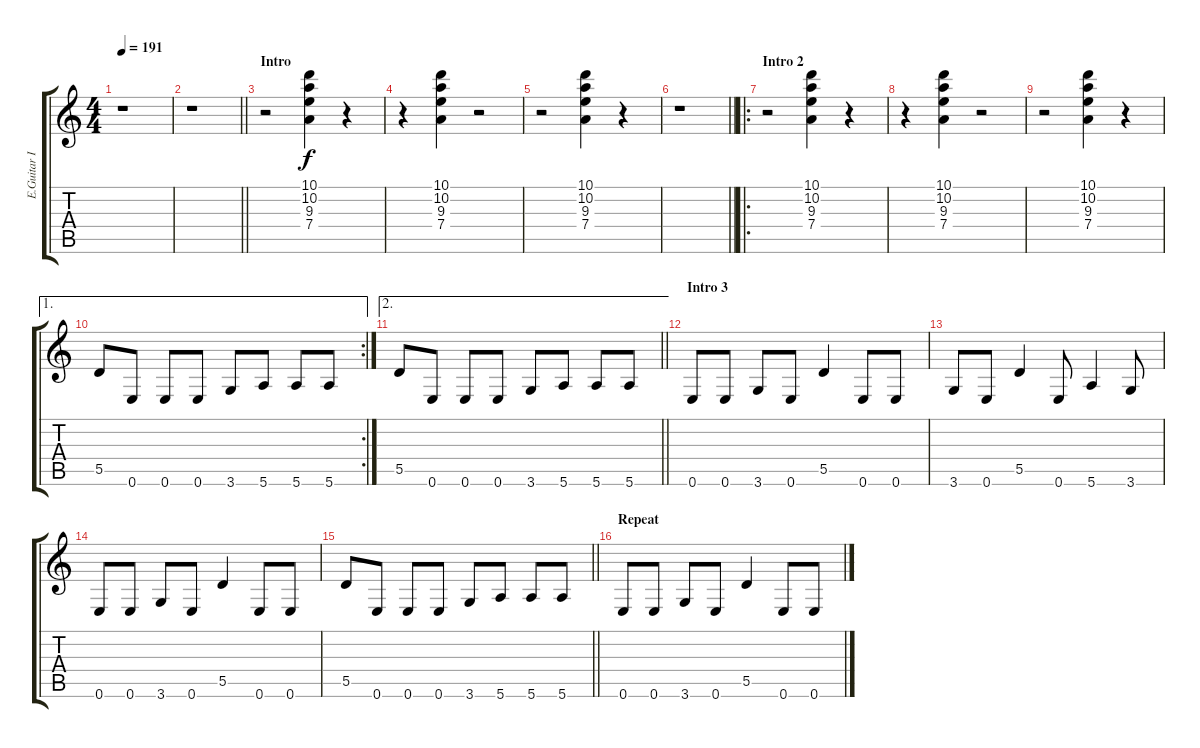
\track ("E.Guitar II" "E.Guitar I") {instrument distortionguitar}
\staff {score tabs}
\tuning (E4 B3 G3 D3 A2 E2) {hide}
\ts (4 4)
\tempo 191
\clef g2
\ks c
r.1{dy f instrument distortionguitar} |
\barLineRight lightlight
r.1 |
\section ("" "Intro")
r.2 (10.1 10.2 9.3 7.4).4 r.4 |
r.4 (10.1 10.2 9.3 7.4).4 r.2 |
r.2 (10.1 10.2 9.3 7.4).4 r.4 |
\barLineRight lightlight
r.1 |
\ro
\section ("" "Intro 2")
r.2 (10.1 10.2 9.3 7.4).4 r.4 |
r.4 (10.1 10.2 9.3 7.4).4 r.2 |
r.2 (10.1 10.2 9.3 7.4).4 r.4 |
\ae 1
\rc 2
5.5.8 0.6.8 0.6.8 0.6.8 3.6.8 5.6.8 5.6.8 5.6.8 |
\ae 2
\barLineRight lightlight
5.5.8 0.6.8 0.6.8 0.6.8 3.6.8 5.6.8 5.6.8 5.6.8 |
\section ("" "Intro 3")
0.6.8 0.6.8 3.6.8 0.6.8 5.5.4 0.6.8 0.6.8 |
3.6.8 0.6.8 5.5.4 0.6.8 5.6.4 3.6.8 |
0.6.8 0.6.8 3.6.8 0.6.8 5.5.4 0.6.8 0.6.8 |
\barLineRight lightlight
5.5.8 0.6.8 0.6.8 0.6.8 3.6.8 5.6.8 5.6.8 5.6.8 |
\section ("" "Repeat")
0.6.8 0.6.8 3.6.8 0.6.8 5.5.4 0.6.8 0.6.8
